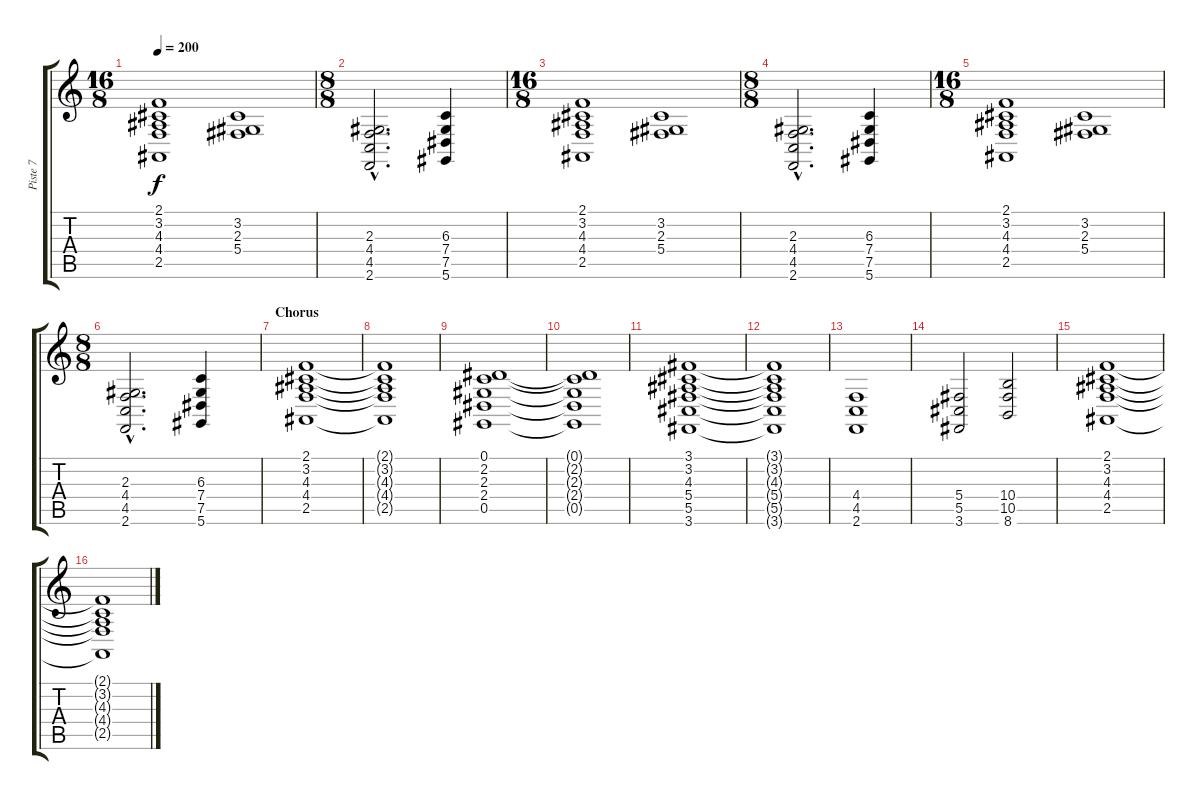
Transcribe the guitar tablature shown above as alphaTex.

\track ("Piste 7" "Piste 7") {instrument stringensemble1}
\staff {score tabs}
\tuning (Eb4 Bb3 Gb3 Db3 Ab2 Eb2) {hide}
\ts (16 8)
\tempo 200
\clef g2
\ks c
(2.1 3.2 4.3 4.4 2.5).1{dy f} (3.2 2.3 5.4).1 |
\ts (8 8)
(2.3{hac} 4.4{hac} 4.5{hac} 2.6{hac}).2{d} (6.3 7.4 7.5 5.6).4 |
\ts (16 8)
(2.1 3.2 4.3 4.4 2.5).1 (3.2 2.3 5.4).1 |
\ts (8 8)
(2.3{hac} 4.4{hac} 4.5{hac} 2.6{hac}).2{d} (6.3 7.4 7.5 5.6).4 |
\ts (16 8)
(2.1 3.2 4.3 4.4 2.5).1 (3.2 2.3 5.4).1 |
\ts (8 8)
(2.3{hac} 4.4{hac} 4.5{hac} 2.6{hac}).2{d} (6.3 7.4 7.5 5.6).4 |
\section ("" "Chorus")
(2.1 3.2 4.3 4.4 2.5).1 |
(2.1{t} 3.2{t} 4.3{t} 4.4{t} 2.5{t}).1 |
(0.1 2.2 2.3 2.4 0.5).1 |
(0.1{t} 2.2{t} 2.3{t} 2.4{t} 0.5{t}).1 |
(3.1 3.2 4.3 5.4 5.5 3.6).1 |
(3.1{t} 3.2{t} 4.3{t} 5.4{t} 5.5{t} 3.6{t}).1 |
(4.4 4.5 2.6).1 |
(5.4 5.5 3.6).2 (10.4 10.5 8.6).2 |
(2.1 3.2 4.3 4.4 2.5).1 |
(2.1{t} 3.2{t} 4.3{t} 4.4{t} 2.5{t}).1
